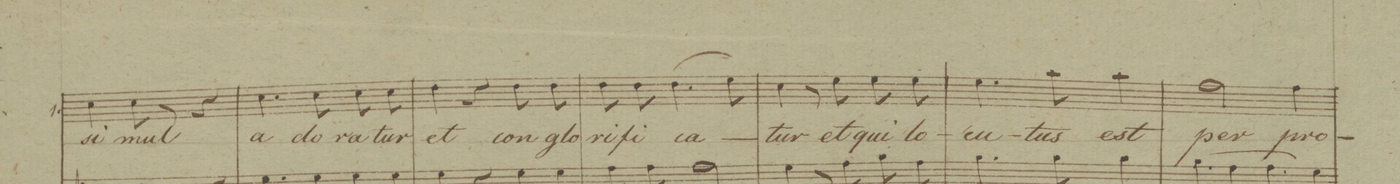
**kern	**text	**dynam
*I"1.	*	*
*clefC1	*	*
*k[b-]	*	*
*M3/4	*	*
4a\	si-	.
8a\	-mul	.
8r	.	.
4r	.	.
=119	=119	=119
4.a\	a-	.
8a\	-do-	.
8a\	-ra-	.
8a\	-tur	.
=120	=120	=120
4b-\	et	.
4r	.	.
8b-\	con-	.
8b-\	-glo-	.
=121	=121	=121
8b-\	-ri-	.
8b-\	-fi-	.
(4.b-\	-ca-	.
8cc\)	.	.
=122	=122	=122
4a\	-tur	.
8r	.	.
8cc\	et	.
8cc\	qui	.
8cc\	lo-	.
=123	=123	=123
4.cc\	-cu-	.
8ff\	-tus	.
4ff\	est	.
=124	=124	=124
2dd\	per	.
4dd\	pro-	.
=125	=125	=125
*-	*-	*-
